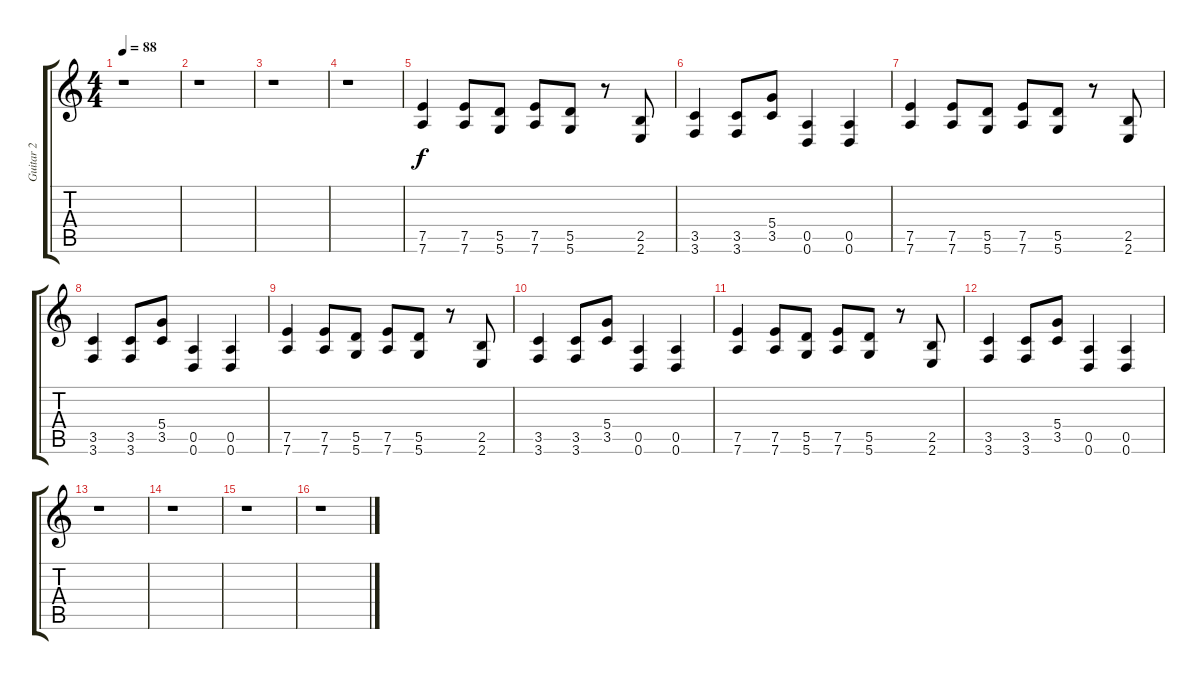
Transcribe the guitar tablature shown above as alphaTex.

\track ("Guitar 2" "Guitar 2") {instrument overdrivenguitar}
\staff {score tabs}
\tuning (E4 B3 G3 D3 A2 D2) {hide}
\ts (4 4)
\tempo 88
\clef g2
\ks c
r.1{dy f instrument overdrivenguitar} |
r.1 |
r.1 |
r.1 |
(7.5 7.6).4 (7.5 7.6).8 (5.5 5.6).8 (7.5 7.6).8 (5.5 5.6).8 r.8 (2.5 2.6).8 |
(3.5 3.6).4 (3.5 3.6).8 (5.4 3.5).8 (0.5 0.6).4 (0.5 0.6).4 |
(7.5 7.6).4 (7.5 7.6).8 (5.5 5.6).8 (7.5 7.6).8 (5.5 5.6).8 r.8 (2.5 2.6).8 |
(3.5 3.6).4 (3.5 3.6).8 (5.4 3.5).8 (0.5 0.6).4 (0.5 0.6).4 |
(7.5 7.6).4 (7.5 7.6).8 (5.5 5.6).8 (7.5 7.6).8 (5.5 5.6).8 r.8 (2.5 2.6).8 |
(3.5 3.6).4 (3.5 3.6).8 (5.4 3.5).8 (0.5 0.6).4 (0.5 0.6).4 |
(7.5 7.6).4 (7.5 7.6).8 (5.5 5.6).8 (7.5 7.6).8 (5.5 5.6).8 r.8 (2.5 2.6).8 |
(3.5 3.6).4 (3.5 3.6).8 (5.4 3.5).8 (0.5 0.6).4 (0.5 0.6).4 |
r.1 |
r.1 |
r.1 |
r.1
